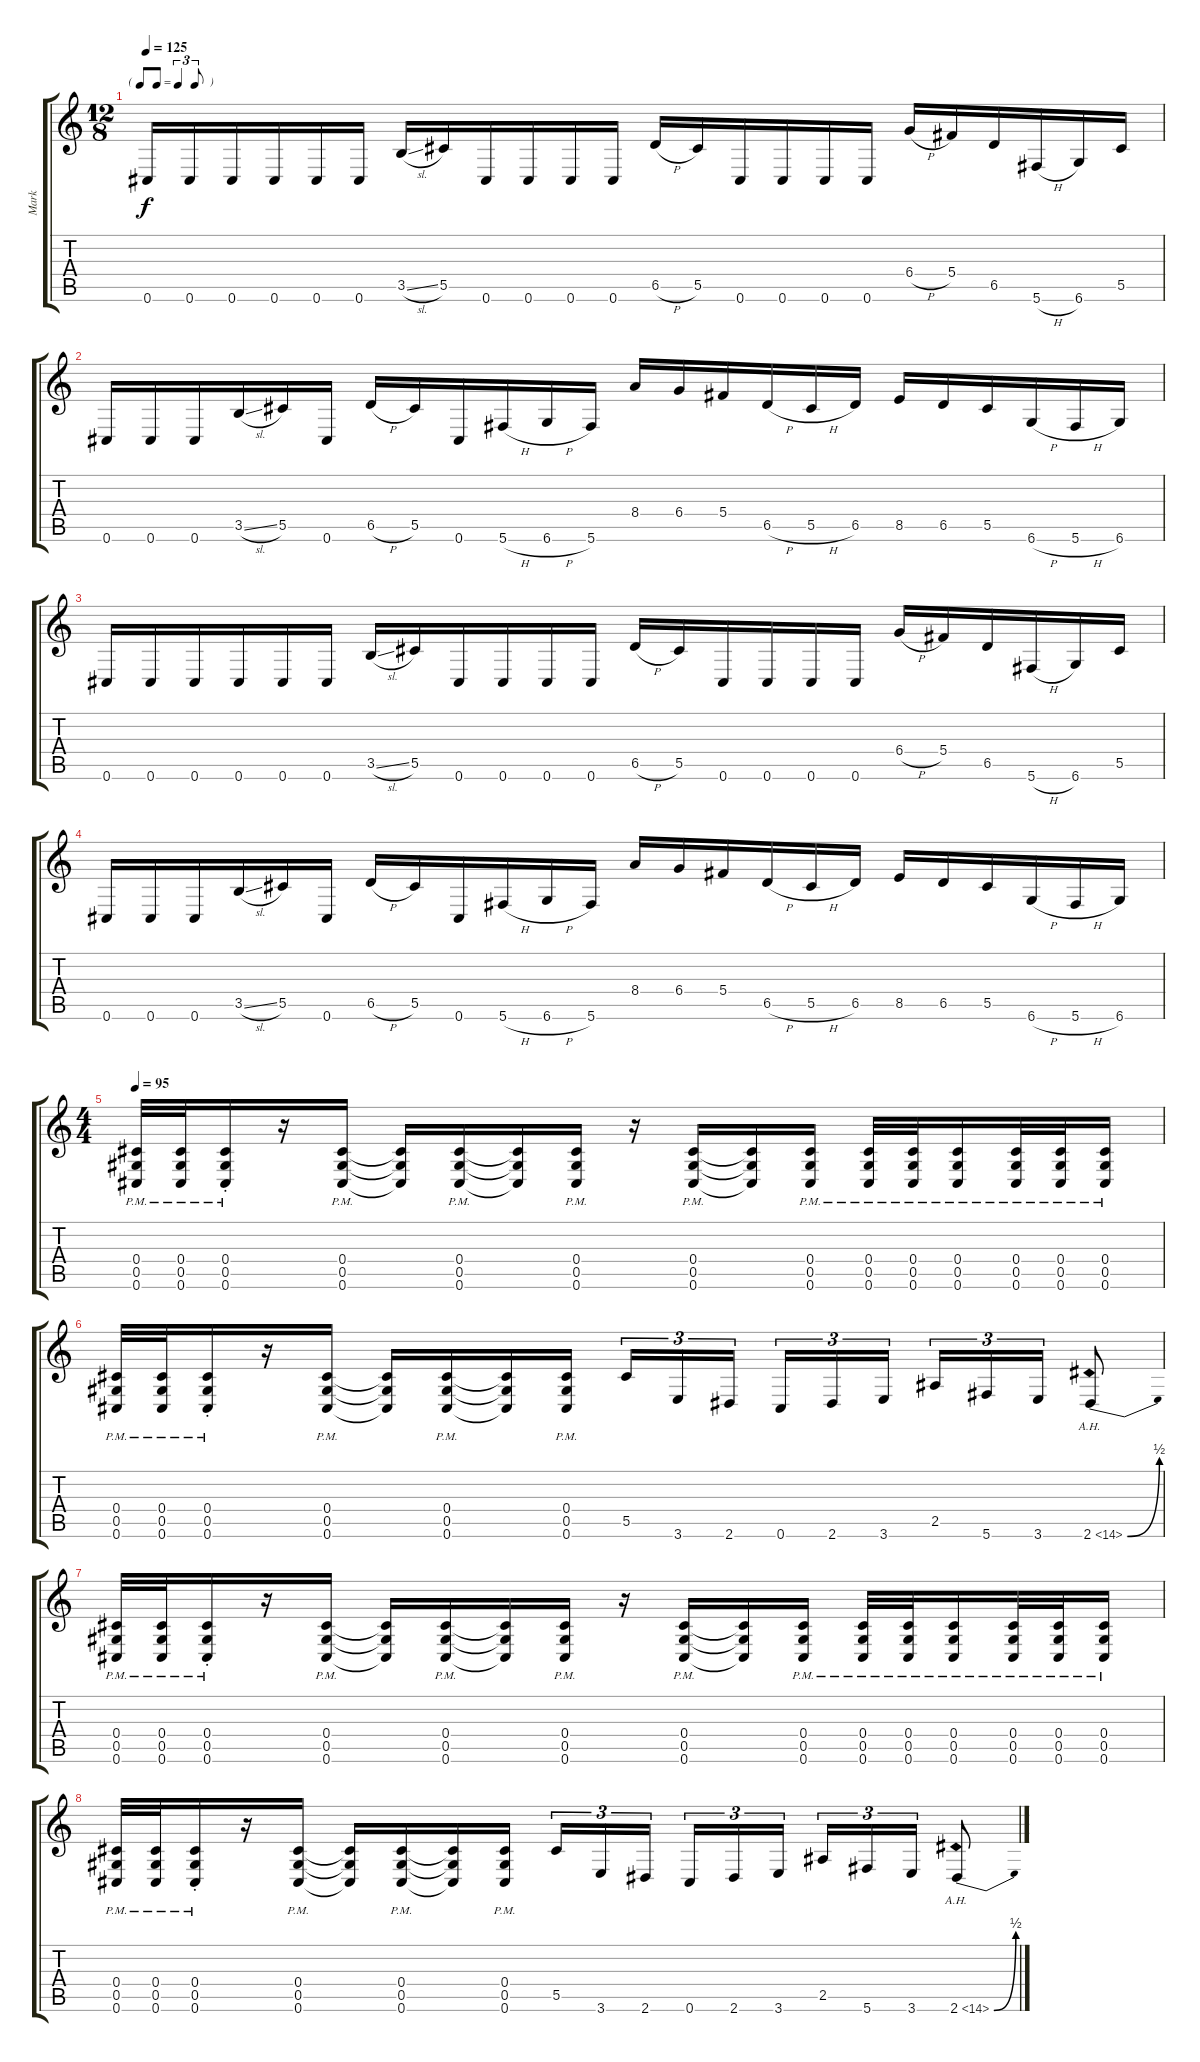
\track ("Mark" "Mark") {instrument acousticguitarsteel}
\staff {score tabs}
\tuning (Eb4 Bb3 Gb3 Db3 Ab2 Db2) {hide}
\ts (12 8)
\tf triplet8th
\tempo 125
\clef g2
\ks c
0.6.16{dy f} 0.6.16 0.6.16 0.6.16 0.6.16 0.6.16 3.5{sl}.16 5.5.16 0.6.16 0.6.16 0.6.16 0.6.16 6.5{h}.16 5.5.16 0.6.16 0.6.16 0.6.16 0.6.16 6.4{h}.16 5.4.16 6.5.16 5.6{h}.16 6.6.16 5.5.16 |
0.6.16 0.6.16 0.6.16 3.5{sl}.16 5.5.16 0.6.16 6.5{h}.16 5.5.16 0.6.16 5.6{h}.16 6.6{h}.16 5.6.16 8.4.16 6.4.16 5.4.16 6.5{h}.16 5.5{h}.16 6.5.16 8.5.16 6.5.16 5.5.16 6.6{h}.16 5.6{h}.16 6.6.16 |
0.6.16 0.6.16 0.6.16 0.6.16 0.6.16 0.6.16 3.5{sl}.16 5.5.16 0.6.16 0.6.16 0.6.16 0.6.16 6.5{h}.16 5.5.16 0.6.16 0.6.16 0.6.16 0.6.16 6.4{h}.16 5.4.16 6.5.16 5.6{h}.16 6.6.16 5.5.16 |
0.6.16 0.6.16 0.6.16 3.5{sl}.16 5.5.16 0.6.16 6.5{h}.16 5.5.16 0.6.16 5.6{h}.16 6.6{h}.16 5.6.16 8.4.16 6.4.16 5.4.16 6.5{h}.16 5.5{h}.16 6.5.16 8.5.16 6.5.16 5.5.16 6.6{h}.16 5.6{h}.16 6.6.16 |
\ts (4 4)
\tempo 95
(0.4{pm} 0.5{pm} 0.6{pm}).32 (0.4{pm} 0.5{pm} 0.6{pm}).32 (0.4{pm st} 0.5{pm st} 0.6{pm st}).16 r.16 (0.4{pm} 0.5{pm} 0.6{pm}).16 (0.4{t} 0.5{t} 0.6{t}).16 (0.4{pm} 0.5{pm} 0.6{pm}).16 (0.4{t} 0.5{t} 0.6{t}).16 (0.4{pm} 0.5{pm} 0.6{pm}).16 r.16 (0.4{pm} 0.5{pm} 0.6{pm}).16 (0.4{t} 0.5{t} 0.6{t}).16 (0.4{pm} 0.5{pm} 0.6{pm}).16 (0.4{pm} 0.5{pm} 0.6{pm}).32 (0.4{pm} 0.5{pm} 0.6{pm}).32 (0.4{pm} 0.5{pm} 0.6{pm}).16 (0.4{pm} 0.5{pm} 0.6{pm}).32 (0.4{pm} 0.5{pm} 0.6{pm}).32 (0.4{pm} 0.5{pm} 0.6{pm}).16 |
(0.4{pm} 0.5{pm} 0.6{pm}).32 (0.4{pm} 0.5{pm} 0.6{pm}).32 (0.4{pm st} 0.5{pm st} 0.6{pm st}).16 r.16 (0.4{pm} 0.5{pm} 0.6{pm}).16 (0.4{t} 0.5{t} 0.6{t}).16 (0.4{pm} 0.5{pm} 0.6{pm}).16 (0.4{t} 0.5{t} 0.6{t}).16 (0.4{pm} 0.5{pm} 0.6{pm}).16 5.5.16{tu (3 2)} 3.6.16{tu (3 2)} 2.6.16{tu (3 2)} 0.6.16{tu (3 2)} 2.6.16{tu (3 2)} 3.6.16{tu (3 2)} 2.5.16{tu (3 2)} 5.6.16{tu (3 2)} 3.6.16{tu (3 2)} 2.6{be (bend 0 0 60 2) ah 12}.8 |
(0.4{pm} 0.5{pm} 0.6{pm}).32 (0.4{pm} 0.5{pm} 0.6{pm}).32 (0.4{pm st} 0.5{pm st} 0.6{pm st}).16 r.16 (0.4{pm} 0.5{pm} 0.6{pm}).16 (0.4{t} 0.5{t} 0.6{t}).16 (0.4{pm} 0.5{pm} 0.6{pm}).16 (0.4{t} 0.5{t} 0.6{t}).16 (0.4{pm} 0.5{pm} 0.6{pm}).16 r.16 (0.4{pm} 0.5{pm} 0.6{pm}).16 (0.4{t} 0.5{t} 0.6{t}).16 (0.4{pm} 0.5{pm} 0.6{pm}).16 (0.4{pm} 0.5{pm} 0.6{pm}).32 (0.4{pm} 0.5{pm} 0.6{pm}).32 (0.4{pm} 0.5{pm} 0.6{pm}).16 (0.4{pm} 0.5{pm} 0.6{pm}).32 (0.4{pm} 0.5{pm} 0.6{pm}).32 (0.4{pm} 0.5{pm} 0.6{pm}).16 |
(0.4{pm} 0.5{pm} 0.6{pm}).32 (0.4{pm} 0.5{pm} 0.6{pm}).32 (0.4{pm st} 0.5{pm st} 0.6{pm st}).16 r.16 (0.4{pm} 0.5{pm} 0.6{pm}).16 (0.4{t} 0.5{t} 0.6{t}).16 (0.4{pm} 0.5{pm} 0.6{pm}).16 (0.4{t} 0.5{t} 0.6{t}).16 (0.4{pm} 0.5{pm} 0.6{pm}).16 5.5.16{tu (3 2)} 3.6.16{tu (3 2)} 2.6.16{tu (3 2)} 0.6.16{tu (3 2)} 2.6.16{tu (3 2)} 3.6.16{tu (3 2)} 2.5.16{tu (3 2)} 5.6.16{tu (3 2)} 3.6.16{tu (3 2)} 2.6{be (bend 0 0 60 2) ah 12}.8
